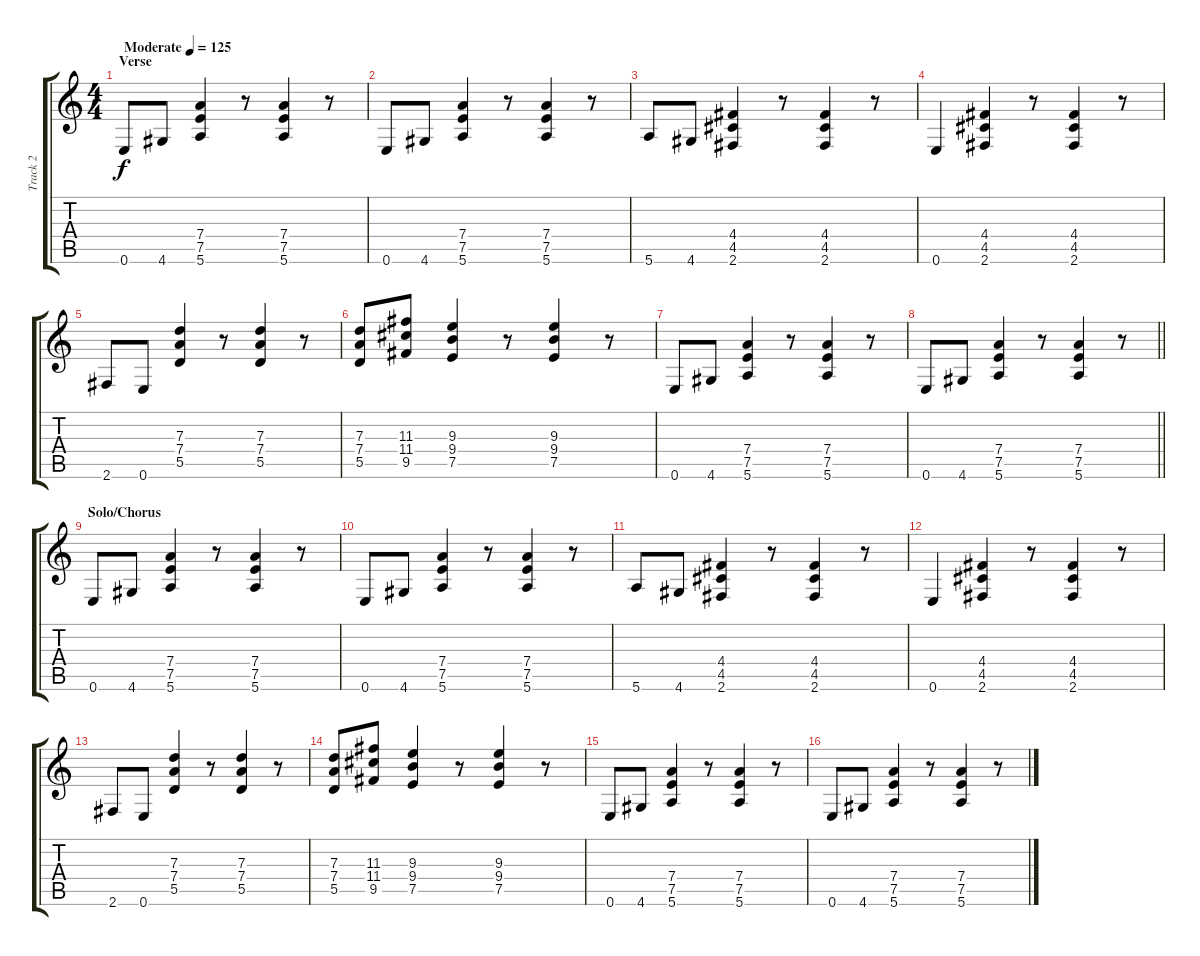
\track ("Track 2" "Track 2") {instrument overdrivenguitar}
\staff {score tabs}
\tuning (E4 B3 G3 D3 A2 E2) {hide}
\ts (4 4)
\section ("" "Verse")
\tempo (125 "Moderate")
\clef g2
\ks c
0.6.8{dy f instrument overdrivenguitar} 4.6.8 (7.4 7.5 5.6).4 r.8 (7.4 7.5 5.6).4 r.8 |
0.6.8 4.6.8 (7.4 7.5 5.6).4 r.8 (7.4 7.5 5.6).4 r.8 |
5.6.8 4.6.8 (4.4 4.5 2.6).4 r.8 (4.4 4.5 2.6).4 r.8 |
0.6.4 (4.4 4.5 2.6).4 r.8 (4.4 4.5 2.6).4 r.8 |
2.6.8 0.6.8 (7.3 7.4 5.5).4 r.8 (7.3 7.4 5.5).4 r.8 |
(7.3 7.4 5.5).8 (11.3 11.4 9.5).8 (9.3 9.4 7.5).4 r.8 (9.3 9.4 7.5).4 r.8 |
0.6.8 4.6.8 (7.4 7.5 5.6).4 r.8 (7.4 7.5 5.6).4 r.8 |
\barLineRight lightlight
0.6.8 4.6.8 (7.4 7.5 5.6).4 r.8 (7.4 7.5 5.6).4 r.8 |
\section ("" "Solo/Chorus")
0.6.8 4.6.8 (7.4 7.5 5.6).4 r.8 (7.4 7.5 5.6).4 r.8 |
0.6.8 4.6.8 (7.4 7.5 5.6).4 r.8 (7.4 7.5 5.6).4 r.8 |
5.6.8 4.6.8 (4.4 4.5 2.6).4 r.8 (4.4 4.5 2.6).4 r.8 |
0.6.4 (4.4 4.5 2.6).4 r.8 (4.4 4.5 2.6).4 r.8 |
2.6.8 0.6.8 (7.3 7.4 5.5).4 r.8 (7.3 7.4 5.5).4 r.8 |
(7.3 7.4 5.5).8 (11.3 11.4 9.5).8 (9.3 9.4 7.5).4 r.8 (9.3 9.4 7.5).4 r.8 |
0.6.8 4.6.8 (7.4 7.5 5.6).4 r.8 (7.4 7.5 5.6).4 r.8 |
0.6.8 4.6.8 (7.4 7.5 5.6).4 r.8 (7.4 7.5 5.6).4 r.8
